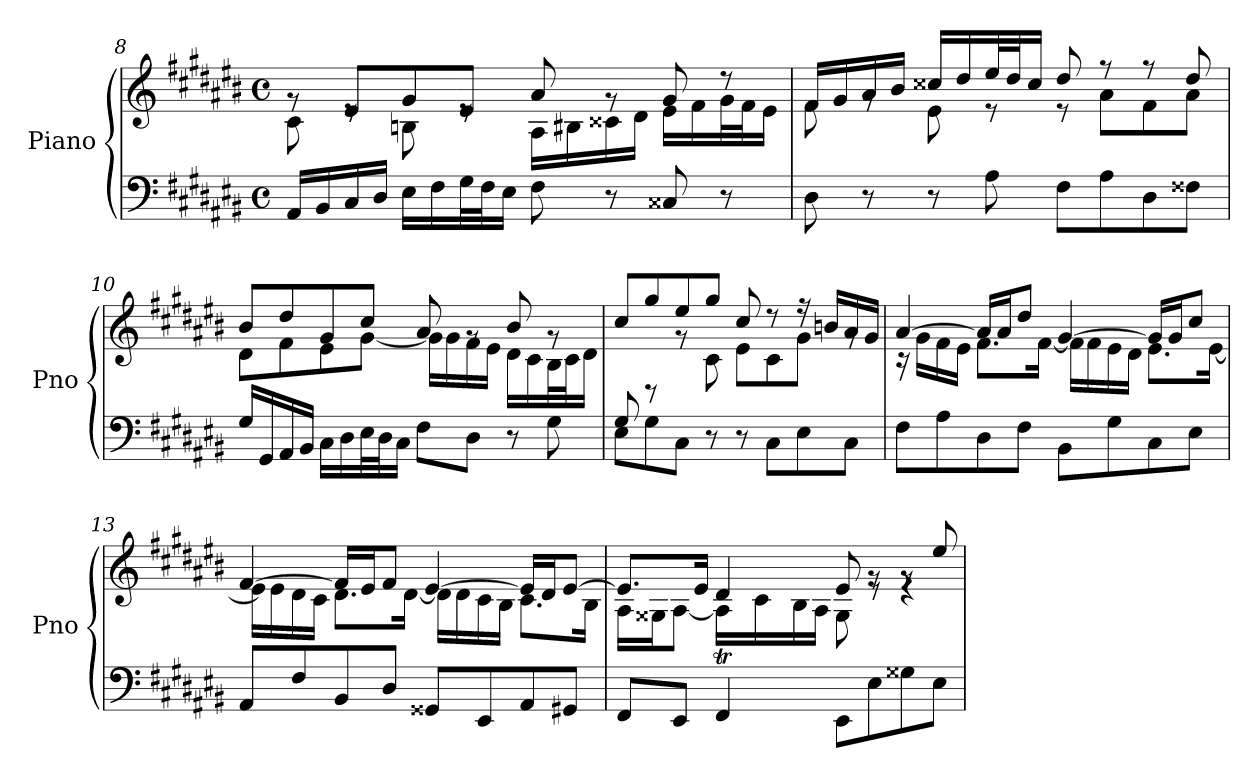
**kern	**kern
*part1	*part1
*staff2	*staff1
*I"Piano	*
*I'Pno	*
*clefF4	*clefG2
*k[f#c#g#d#a#e#b#]	*k[f#c#g#d#a#e#b#]
*M4/4	*M4/4
*met(c)	*met(c)
=8	=8
*	*^
16AA#/LL	8rg	8c#\
16BB#/	.	.
16C#/	8e#/L	8re
16D#/JJ	.	.
16E#\LL	8g#/	8Bn\
16F#\	.	.
32G#\L	8e#/J	8re
32F#\J	.	.
16E#\JJ	.	.
8F#\	8a#/	16A#\LL
.	.	16B#X\
8r	8rg	16c##X\
.	.	16d#\JJ
8C##X/	8g#/	16e#\LL
.	.	16f#\
8r	8r	32g#\L
.	.	32f#\J
.	.	16e#\JJ
=9	=9	=9
8D#\	16f#/LL	8f#\
.	16g#/	.
8r	16a#/	8rg
.	16b#/JJ	.
8r	16cc##X/LL	8e#\
.	16dd#/	.
8A#\	32ee#/L	8r
.	32dd#/J	.
.	16cc##/JJ	.
8F#\L	8dd#/	8r
8A#\	8r	8a#\L
8D#\	8r	8f#\
8F##X\J	8dd#/	8a#\J
!!LO:LB:g=z	!!
=10	=10	=10
16G#/LL	8b#/L	8d#\L
16GG#/	.	.
16AA#/	8dd#/	8f#\
16BB#/JJ	.	.
16C#\LL	8g#/	8e#\
16D#\	.	.
32E#\L	8cc#/J	[8g#\J
32D#\J	.	.
16C#\JJ	.	.
8F#\L	8a#/	16g#\LL]
.	.	16g#\
8D#\J	8rg	16f#\
.	.	16e#\JJ
8r	8b#/	16d#\LL
.	.	16c#\
8G#\	8rg	32B#\L
.	.	32c#\J
.	.	16d#\JJ
=11	=11	=11
*^	*	*
8G#/	8E#\L	8cc#/L	8ryy
2..ryy	8G#\	8gg#/	8rD
.	8C#\J	8ee#/	8rg
.	8r	8gg#/J	8c#\
.	8r	8cc#/	8e#\L
.	8C#\L	8r	8c#\
.	8E#\	16r	8g#\J
.	.	16bn/LL	.
.	8C#\J	16a#/	8rg
.	.	16g#/JJ	.
*v	*v	*	*
=12	=12	=12
8F#\L	[4a#/	16r
.	.	16g#\LL
8A#\	.	16f#\
.	.	16e#\JJ
8D#\	16a#/LL]	8.f#\L
.	16a#/J	.
8F#\J	8dd#/J	.
.	.	[16f#\Jk
8BB#\L	[4g#/	16f#\LL]
.	.	16f#\
8G#\	.	16e#\
.	.	16d#\JJ
8C#\	16g#/LL]	8.e#\L
.	16g#/J	.
8E#\J	8cc#/J	.
.	.	[16e#\Jk
!!LO:LB:g=z	!!
=13	=13	=13
8AA#/L	[4f#/	16e#\LL]
.	.	16e#\
8F#/	.	16d#\
.	.	16c#\JJ
8BB#/	16f#/LL]	8.d#\L
.	16e#/J	.
8D#/J	8f#/J	.
.	.	[16d#\Jk
8GG##X/L	[4e#/	16d#\LL]
.	.	16d#\
8EE#/	.	16c#\
.	.	16B#\JJ
8AA#/	16e#/LL]	8.c#\L
.	16d#/J	.
8GG#X/J	[8e#/J	.
.	.	16B#\Jk
=14	=14	=14
*^	*	*
8FF#/L	4ryy	8.e#/L]	16A#\LL
.	.	.	16G##X\J
8EE#/J	.	.	[8A#\J
.	.	16e#/Jk	.
4FF#T/	32GG#!yy	4d#/	16A#\LL]
.	32FF#!yy	.	.
.	32GG#!yy	.	16c#\
.	[32FF#!yy	.	.
.	8FF#!yy]	.	16B#\
.	.	.	16A#\JJ
8EE#\L	2ryy	8e#/	8G##\
8E#\	.	8rg	8re
8G##X\	.	8rg	4re
8E#\J	.	8ee#/	.
*v	*v	*	*
*	*v	*v
=	=
*-	*-
